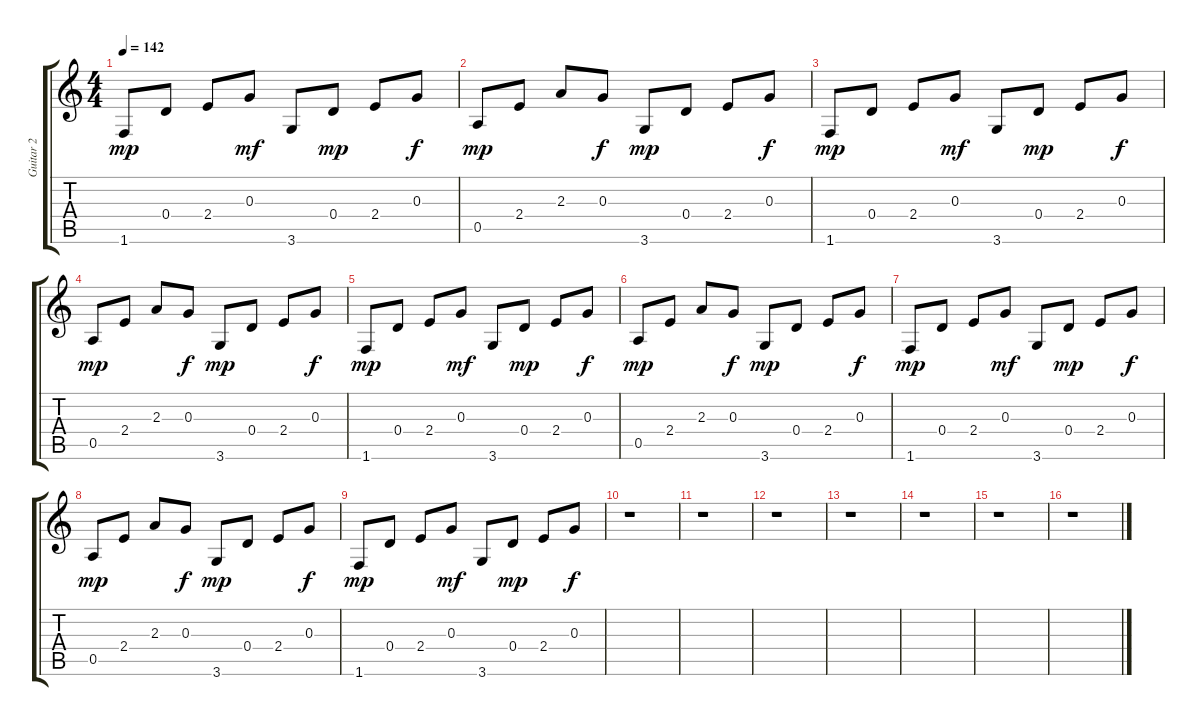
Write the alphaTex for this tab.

\track ("Guitar 2" "Guitar 2") {instrument acousticguitarsteel}
\staff {score tabs}
\tuning (E4 B3 G3 D3 A2 E2) {hide}
\ts (4 4)
\tempo 142
\clef g2
\ks c
1.6.8{dy mp} 0.4.8 2.4.8 0.3.8{dy mf} 3.6.8 0.4.8{dy mp} 2.4.8 0.3.8{dy f} |
0.5.8{dy mp} 2.4.8 2.3.8 0.3.8{dy f} 3.6.8{dy mp} 0.4.8 2.4.8 0.3.8{dy f} |
1.6.8{dy mp} 0.4.8 2.4.8 0.3.8{dy mf} 3.6.8 0.4.8{dy mp} 2.4.8 0.3.8{dy f} |
0.5.8{dy mp} 2.4.8 2.3.8 0.3.8{dy f} 3.6.8{dy mp} 0.4.8 2.4.8 0.3.8{dy f} |
1.6.8{dy mp} 0.4.8 2.4.8 0.3.8{dy mf} 3.6.8 0.4.8{dy mp} 2.4.8 0.3.8{dy f} |
0.5.8{dy mp} 2.4.8 2.3.8 0.3.8{dy f} 3.6.8{dy mp} 0.4.8 2.4.8 0.3.8{dy f} |
1.6.8{dy mp} 0.4.8 2.4.8 0.3.8{dy mf} 3.6.8 0.4.8{dy mp} 2.4.8 0.3.8{dy f} |
0.5.8{dy mp} 2.4.8 2.3.8 0.3.8{dy f} 3.6.8{dy mp} 0.4.8 2.4.8 0.3.8{dy f} |
1.6.8{dy mp} 0.4.8 2.4.8 0.3.8{dy mf} 3.6.8 0.4.8{dy mp} 2.4.8 0.3.8{dy f} |
r.1 |
r.1 |
r.1 |
r.1 |
r.1 |
r.1 |
r.1
